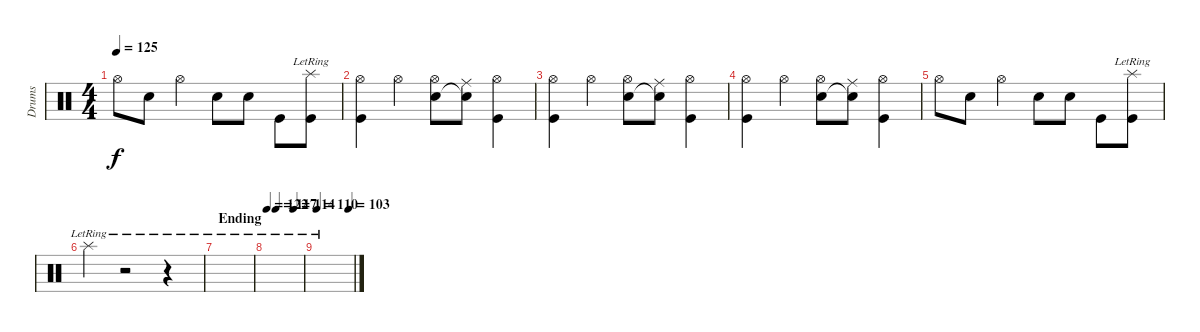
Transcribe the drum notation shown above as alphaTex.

\track ("Drums" "Drums") {instrument percussion}
\staff {score}
\articulation defaults
\ts (4 4)
\tempo 125
\clef neutral
\ks c "Hi-Hat (open)".8{dy f} "Electric Snare (hit)".8 "Hi-Hat (open)".4 "Electric Snare (hit)".8 "Electric Snare (hit)".8 "Kick (hit)".8
("Kick (hit)" "Splash (hit)"{lr}).8 |
("Kick (hit)" "Hi-Hat (open)").4 "Hi-Hat (open)".4 ("Electric Snare (hit)" "Hi-Hat (open)").8 ("Snare (hit)"{t} "Ride (middle)").8 ("Kick (hit)" "Hi-Hat (open)").4 |
("Kick (hit)" "Hi-Hat (open)").4 "Hi-Hat (open)".4 ("Electric Snare (hit)" "Hi-Hat (open)").8 ("Snare (hit)"{t} "Ride (middle)").8 ("Kick (hit)" "Hi-Hat (open)").4 |
("Kick (hit)" "Hi-Hat (open)").4 "Hi-Hat (open)".4 ("Electric Snare (hit)" "Hi-Hat (open)").8 ("Snare (hit)"{t} "Ride (middle)").8 ("Kick (hit)" "Hi-Hat (open)").4 |
"Hi-Hat (open)".8 "Electric Snare (hit)".8 "Hi-Hat (open)".4 "Electric Snare (hit)".8 "Electric Snare (hit)".8 "Kick (hit)".8 ("Kick (hit)" "Splash (hit)"{lr}).8 |
"Splash (hit)"{lr}.4 r.2 r.4 |
\section ("" "Ending")
|
\tempo 122
\tempo (117 0.25)
\tempo (114 0.75)
|
\tempo 110
\tempo (103 0.875)
